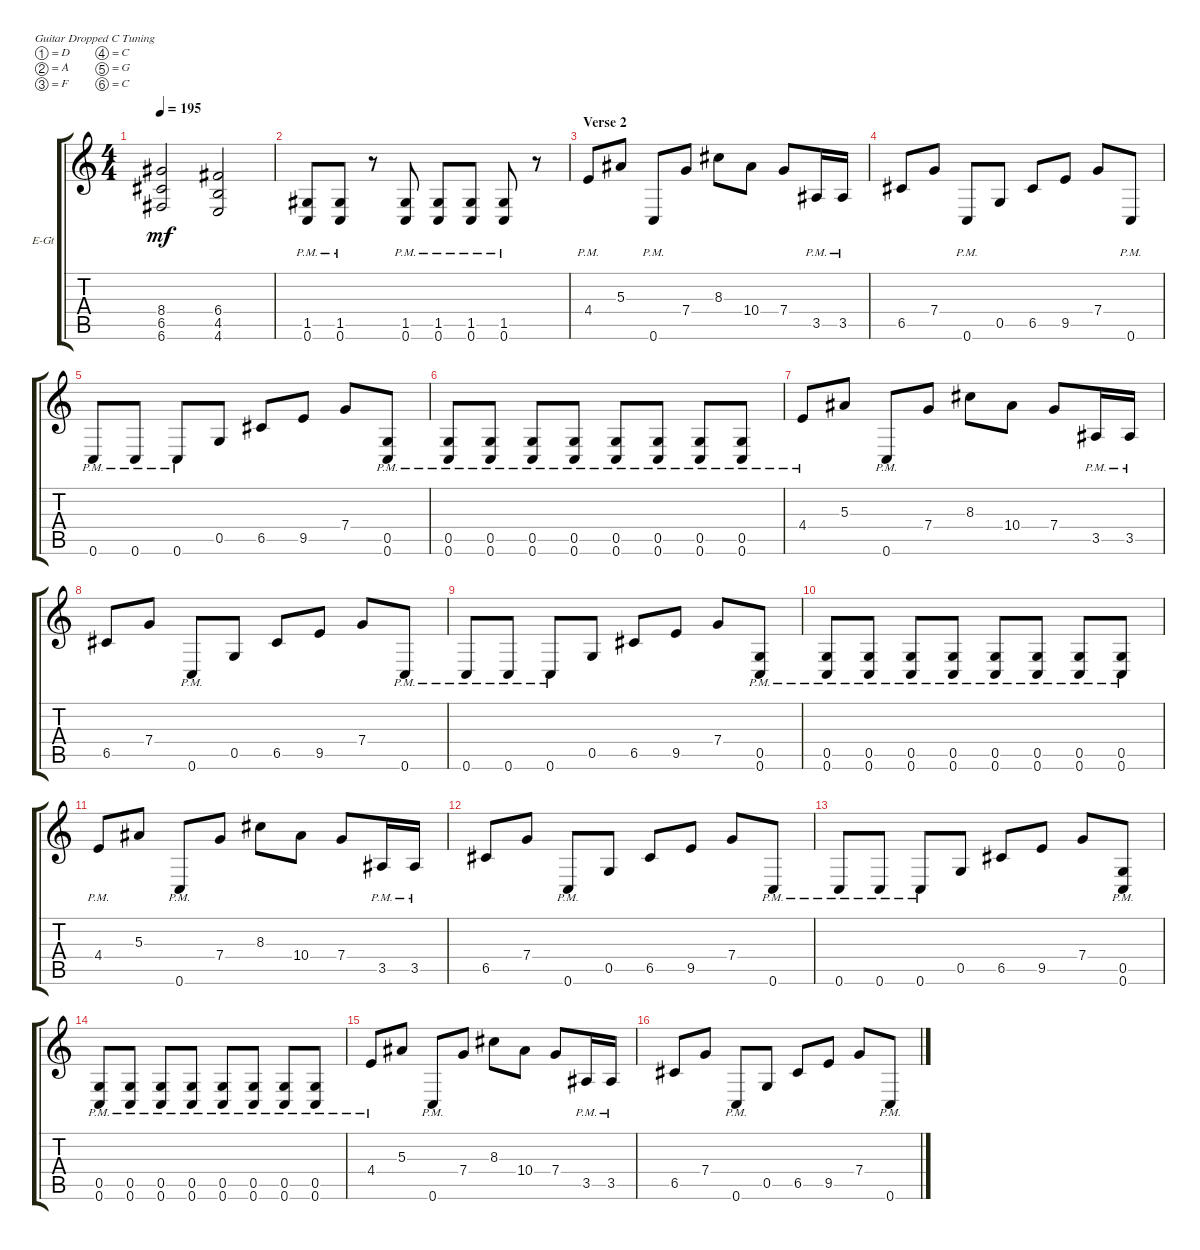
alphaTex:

\defaultSystemsLayout 4
\bracketExtendMode groupsimilarinstruments
\firstSystemTrackNameOrientation horizontal
\otherSystemsTrackNameOrientation horizontal
\track ("Guitar 2" "E-Gt") {instrument distortionguitar}
\staff {score tabs}
\tuning (D4 A3 F3 C3 G2 C2)
\ts (4 4)
\tempo 195
\clef g2
\ks c
(8.4 6.5 6.6).2{dy mf} (4.6 4.5 6.4).2 |
(0.6{pm} 1.5{pm}).8 (1.5{pm} 0.6{pm}).8 r.8 (0.6{pm} 1.5{pm}).8 (1.5{pm} 0.6{pm}).8 (0.6{pm} 1.5{pm}).8 (1.5{pm} 0.6{pm}).8 r.8 |
\section ("" "Verse 2")
4.4{pm}.8 5.3.8 0.6{pm}.8 7.4.8 8.3.8 10.4.8 7.4.8 3.5{pm}.16 3.5{pm}.16 |
6.5.8 7.4.8 0.6{pm}.8 0.5.8 6.5.8 9.5.8 7.4.8 0.6{pm}.8 |
0.6{pm}.8 0.6{pm}.8 0.6{pm}.8 0.5.8 6.5.8 9.5.8 7.4.8 (0.6{pm} 0.5).8 |
(0.6{pm} 0.5{pm}).8 (0.6{pm} 0.5{pm}).8 (0.6{pm} 0.5{pm}).8 (0.6{pm} 0.5{pm}).8 (0.6{pm} 0.5{pm}).8 (0.6{pm} 0.5{pm}).8 (0.6{pm} 0.5{pm}).8 (0.6{pm} 0.5{pm}).8 |
4.4{pm}.8 5.3.8 0.6{pm}.8 7.4.8 8.3.8 10.4.8 7.4.8 3.5{pm}.16 3.5{pm}.16 |
6.5.8 7.4.8 0.6{pm}.8 0.5.8 6.5.8 9.5.8 7.4.8 0.6{pm}.8 |
0.6{pm}.8 0.6{pm}.8 0.6{pm}.8 0.5.8 6.5.8 9.5.8 7.4.8 (0.6{pm} 0.5).8 |
(0.6{pm} 0.5{pm}).8 (0.6{pm} 0.5{pm}).8 (0.6{pm} 0.5{pm}).8 (0.6{pm} 0.5{pm}).8 (0.6{pm} 0.5{pm}).8 (0.6{pm} 0.5{pm}).8 (0.6{pm} 0.5{pm}).8 (0.6{pm} 0.5{pm}).8 |
4.4{pm}.8 5.3.8 0.6{pm}.8 7.4.8 8.3.8 10.4.8 7.4.8 3.5{pm}.16 3.5{pm}.16 |
6.5.8 7.4.8 0.6{pm}.8 0.5.8 6.5.8 9.5.8 7.4.8 0.6{pm}.8 |
0.6{pm}.8 0.6{pm}.8 0.6{pm}.8 0.5.8 6.5.8 9.5.8 7.4.8 (0.6{pm} 0.5).8 |
(0.6{pm} 0.5{pm}).8 (0.6{pm} 0.5{pm}).8 (0.6{pm} 0.5{pm}).8 (0.6{pm} 0.5{pm}).8 (0.6{pm} 0.5{pm}).8 (0.6{pm} 0.5{pm}).8 (0.6{pm} 0.5{pm}).8 (0.6{pm} 0.5{pm}).8 |
4.4{pm}.8 5.3.8 0.6{pm}.8 7.4.8 8.3.8 10.4.8 7.4.8 3.5{pm}.16 3.5{pm}.16 |
6.5.8 7.4.8 0.6{pm}.8 0.5.8 6.5.8 9.5.8 7.4.8 0.6{pm}.8
